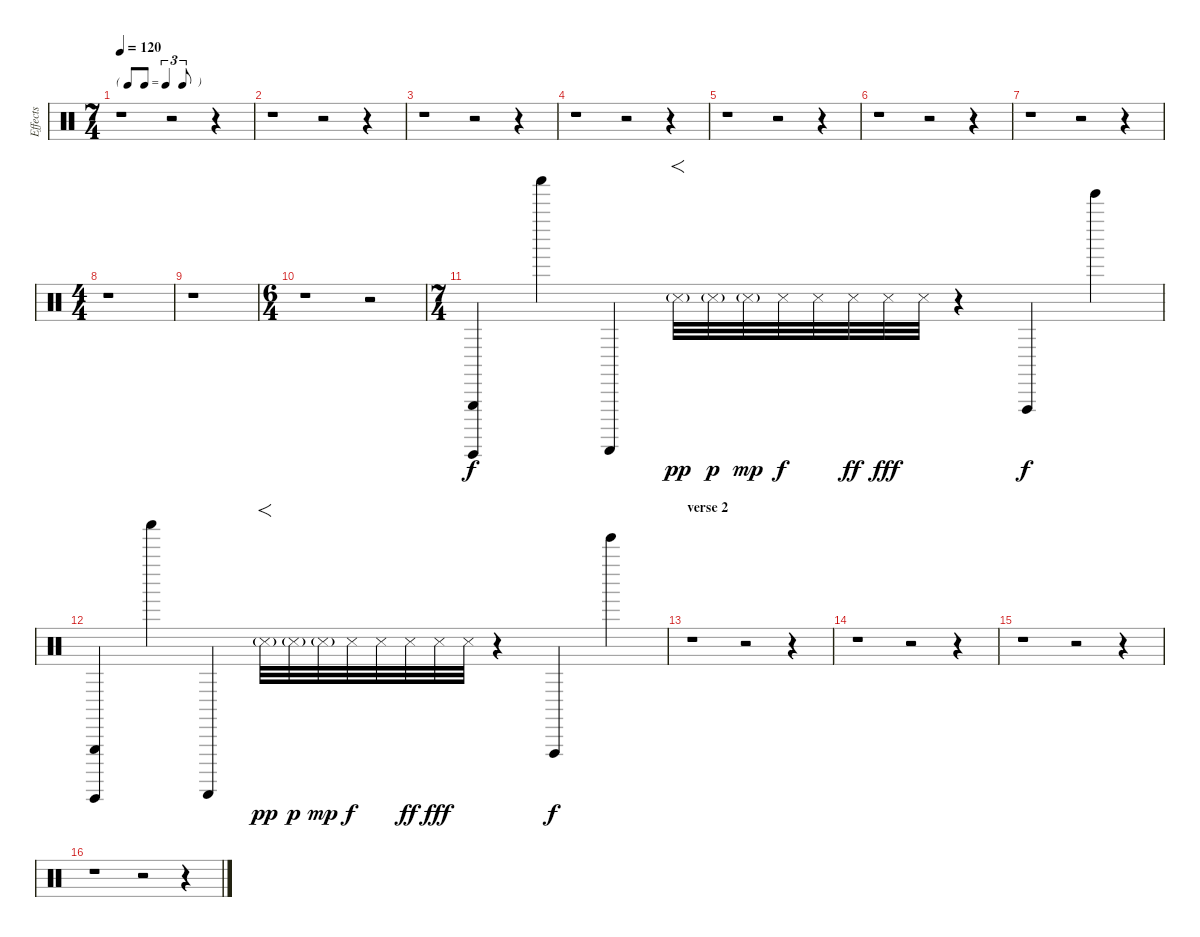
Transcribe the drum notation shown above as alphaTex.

\track ("Effects" "Effects") {instrument percussion}
\staff {score}
\articulation defaults
\ts (7 4)
\tf triplet8th
\tempo 120
\clef neutral
\ks c
r.1{dy f} r.2 r.4 |
r.1 r.2 r.4 |
r.1 r.2 r.4 |
r.1 r.2 r.4 |
r.1 r.2 r.4 |
r.1 r.2 r.4 |
r.1 r.2 r.4 |
\ts (4 4)
r.1 |
r.1 |
\ts (6 4)
r.1 r.2 |
\ts (7 4)
("Triangle (hit)" "Guiro (hit)").4 "Shaker (hit)".4 "Guiro (scrap-return)".4 "Snare (side stick) 3"{g}.32{f dy pp} "Snare (side stick) 3"{g}.32{dy p} "Snare (side stick) 3"{g}.32{dy mp} "Snare (side stick) 3".32{dy f} "Snare (side stick) 3".32 "Snare (side stick) 3".32{dy ff} "Snare (side stick) 3".32{dy fff} "Snare (side stick) 3".32 r.4 "Vibraslap (hit)".4{dy f} "Tinkle Bell (hit)".4 |
("Triangle (hit)" "Guiro (hit)").4 "Shaker (hit)".4 "Guiro (scrap-return)".4 "Snare (side stick) 3"{g}.32{f dy pp} "Snare (side stick) 3"{g}.32{dy p} "Snare (side stick) 3"{g}.32{dy mp} "Snare (side stick) 3".32{dy f} "Snare (side stick) 3".32 "Snare (side stick) 3".32{dy ff} "Snare (side stick) 3".32{dy fff} "Snare (side stick) 3".32 r.4 "Vibraslap (hit)".4{dy f} "Tinkle Bell (hit)".4 |
\section ("" "verse 2")
r.1 r.2 r.4 |
r.1 r.2 r.4 |
r.1 r.2 r.4 |
r.1 r.2 r.4
